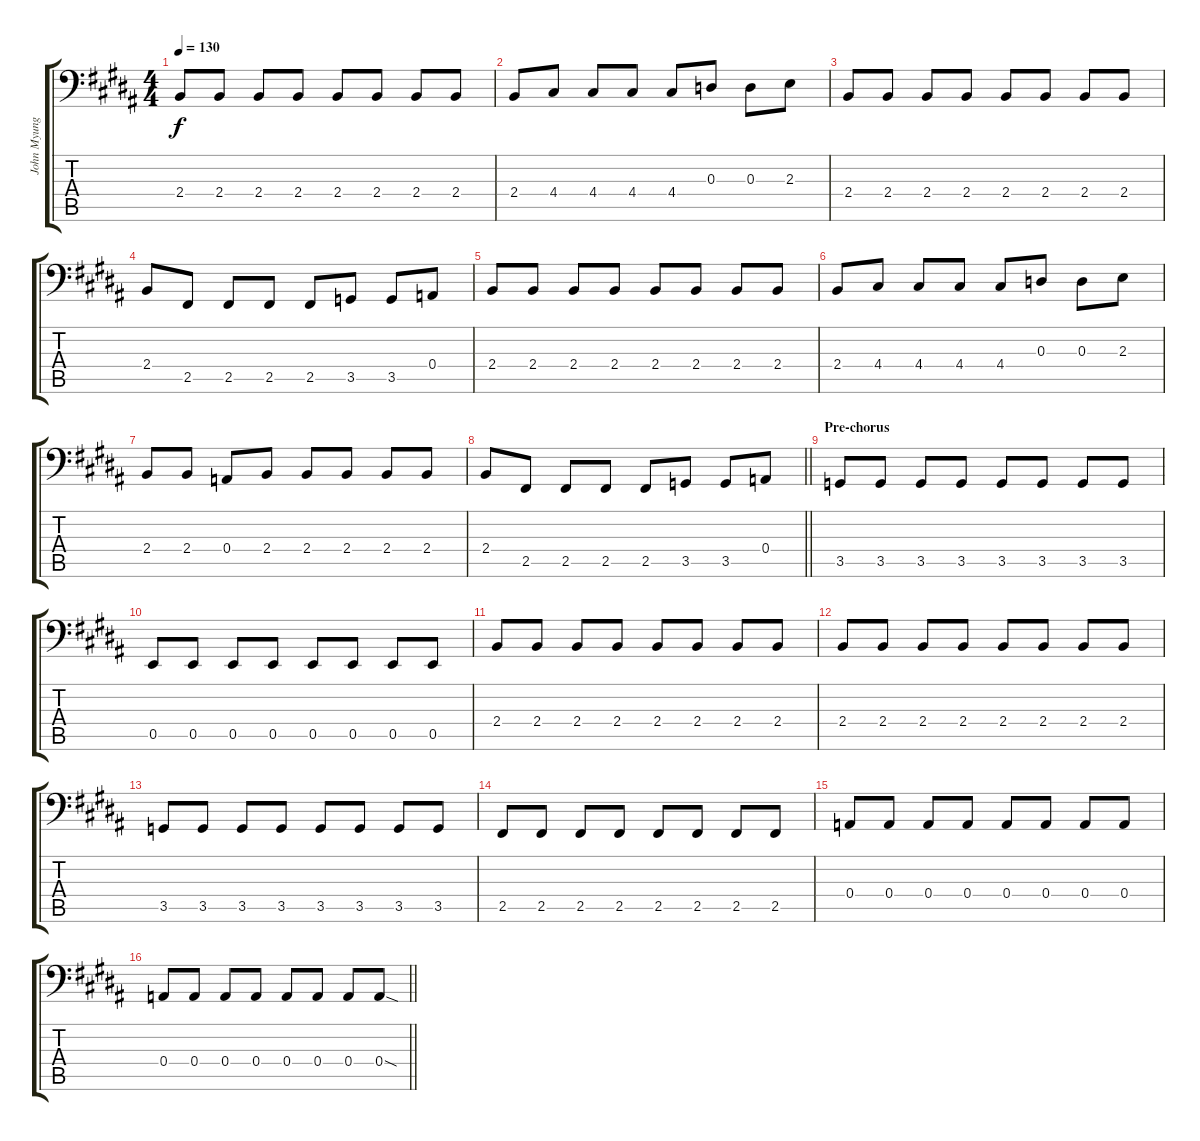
\track ("John Myung" "John Myung") {instrument electricbassfinger}
\staff {score tabs}
\tuning (C3 G2 D2 A1 E1 B0) {hide}
\ts (4 4)
\tempo 130
\clef f4
\ks g#minor
2.4.8{dy f} 2.4.8 2.4.8 2.4.8 2.4.8 2.4.8 2.4.8 2.4.8 |
2.4.8 4.4.8 4.4.8 4.4.8 4.4.8 0.3.8 0.3.8 2.3.8 |
2.4.8 2.4.8 2.4.8 2.4.8 2.4.8 2.4.8 2.4.8 2.4.8 |
2.4.8 2.5.8 2.5.8 2.5.8 2.5.8 3.5.8 3.5.8 0.4.8 |
2.4.8 2.4.8 2.4.8 2.4.8 2.4.8 2.4.8 2.4.8 2.4.8 |
2.4.8 4.4.8 4.4.8 4.4.8 4.4.8 0.3.8 0.3.8 2.3.8 |
2.4.8 2.4.8 0.4.8 2.4.8 2.4.8 2.4.8 2.4.8 2.4.8 |
\barLineRight lightlight
2.4.8 2.5.8 2.5.8 2.5.8 2.5.8 3.5.8 3.5.8 0.4.8 |
\section ("" "Pre-chorus")
3.5.8 3.5.8 3.5.8 3.5.8 3.5.8 3.5.8 3.5.8 3.5.8 |
0.5.8 0.5.8 0.5.8 0.5.8 0.5.8 0.5.8 0.5.8 0.5.8 |
2.4.8 2.4.8 2.4.8 2.4.8 2.4.8 2.4.8 2.4.8 2.4.8 |
2.4.8 2.4.8 2.4.8 2.4.8 2.4.8 2.4.8 2.4.8 2.4.8 |
3.5.8 3.5.8 3.5.8 3.5.8 3.5.8 3.5.8 3.5.8 3.5.8 |
2.5.8 2.5.8 2.5.8 2.5.8 2.5.8 2.5.8 2.5.8 2.5.8 |
0.4.8 0.4.8 0.4.8 0.4.8 0.4.8 0.4.8 0.4.8 0.4.8 |
\barLineRight lightlight
0.4.8 0.4.8 0.4.8 0.4.8 0.4.8 0.4.8 0.4.8 0.4{sod}.8
